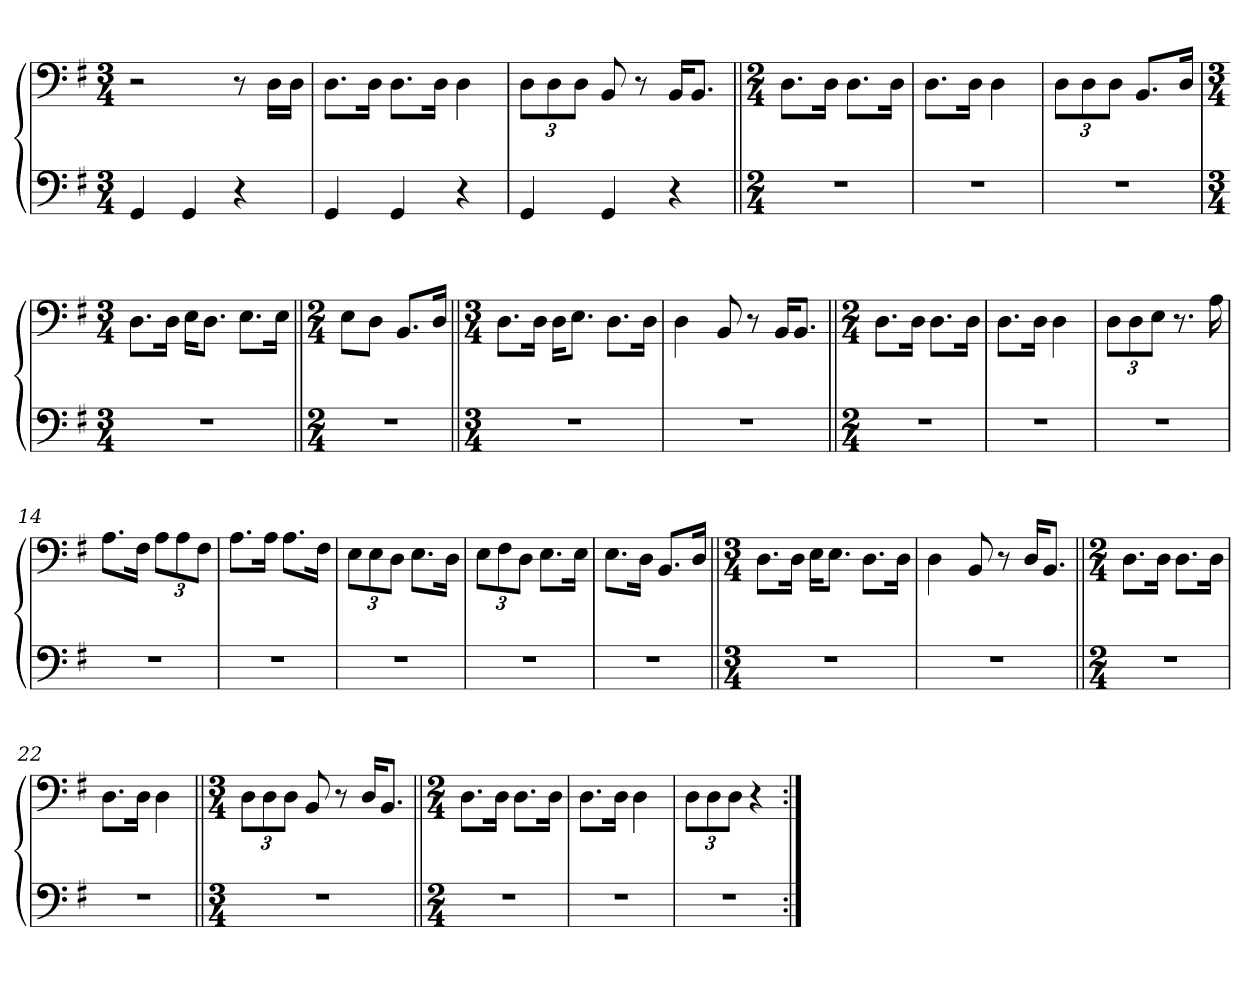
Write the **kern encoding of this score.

**kern	**kern
*part1	*part1
*staff2	*staff1
*clefF4	*clefF4
*k[f#]	*k[f#]
*M3/4	*M3/4
=1	=1
4GG/	2r
4GG/	.
4r	8r
.	16D\LL
.	16D\JJ
=2	=2
4GG/	8.D\L
.	16D\Jk
4GG/	8.D\L
.	16D\Jk
4r	4D\
=3	=3
4GG/	12D\L
.	12D\
.	12D\J
4GG/	8BB/
.	8r
4r	16BB/KL
.	8.BB/J
=4||	=4||
*M2/4	*M2/4
2r	8.D\L
.	16D\Jk
.	8.D\L
.	16D\Jk
=5	=5
2r	8.D\L
.	16D\Jk
.	4D\
=6	=6
2r	12D\L
.	12D\
.	12D\J
.	8.BB/L
.	16D/Jk
=	=
*M3/4	*M3/4
2.r	8.D\L
.	16D\Jk
.	16E\KL
.	8.D\J
.	8.E\L
.	16E\Jk
=8||	=8||
*M2/4	*M2/4
2r	8E\L
.	8D\J
.	8.BB/L
.	16D/Jk
=9||	=9||
*M3/4	*M3/4
2.r	8.D\L
.	16D\Jk
.	16D\KL
.	8.E\J
.	8.D\L
.	16D\Jk
=10	=10
2.r	4D\
.	8BB/
.	8r
.	16BB/KL
.	8.BB/J
=11||	=11||
*M2/4	*M2/4
2r	8.D\L
.	16D\Jk
.	8.D\L
.	16D\Jk
=12	=12
2r	8.D\L
.	16D\Jk
.	4D\
=13	=13
2r	12D\L
.	12D\
.	12E\J
.	8.r
.	16A\
=14	=14
2r	8.A\L
.	16F#\Jk
.	12A\L
.	12A\
.	12F#\J
=15	=15
2r	8.A\L
.	16A\Jk
.	8.A\L
.	16F#\Jk
=16	=16
2r	12E\L
.	12E\
.	12D\J
.	8.E\L
.	16D\Jk
=17	=17
2r	12E\L
.	12F#\
.	12D\J
.	8.E\L
.	16E\Jk
=18	=18
2r	8.E\L
.	16D\Jk
.	8.BB/L
.	16D/Jk
=19||	=19||
*M3/4	*M3/4
2.r	8.D\L
.	16D\Jk
.	16E\KL
.	8.E\J
.	8.D\L
.	16D\Jk
=20	=20
2.r	4D\
.	8BB/
.	8r
.	16D/KL
.	8.BB/J
=21||	=21||
*M2/4	*M2/4
2r	8.D\L
.	16D\Jk
.	8.D\L
.	16D\Jk
=22	=22
2r	8.D\L
.	16D\Jk
.	4D\
=23||	=23||
*M3/4	*M3/4
2.r	12D\L
.	12D\
.	12D\J
.	8BB/
.	8r
.	16D/KL
.	8.BB/J
=24||	=24||
*M2/4	*M2/4
2r	8.D\L
.	16D\Jk
.	8.D\L
.	16D\Jk
=25	=25
2r	8.D\L
.	16D\Jk
.	4D\
=26	=26
2r	12D\L
.	12D\
.	12D\J
.	4r
=:|!	=:|!
*-	*-
